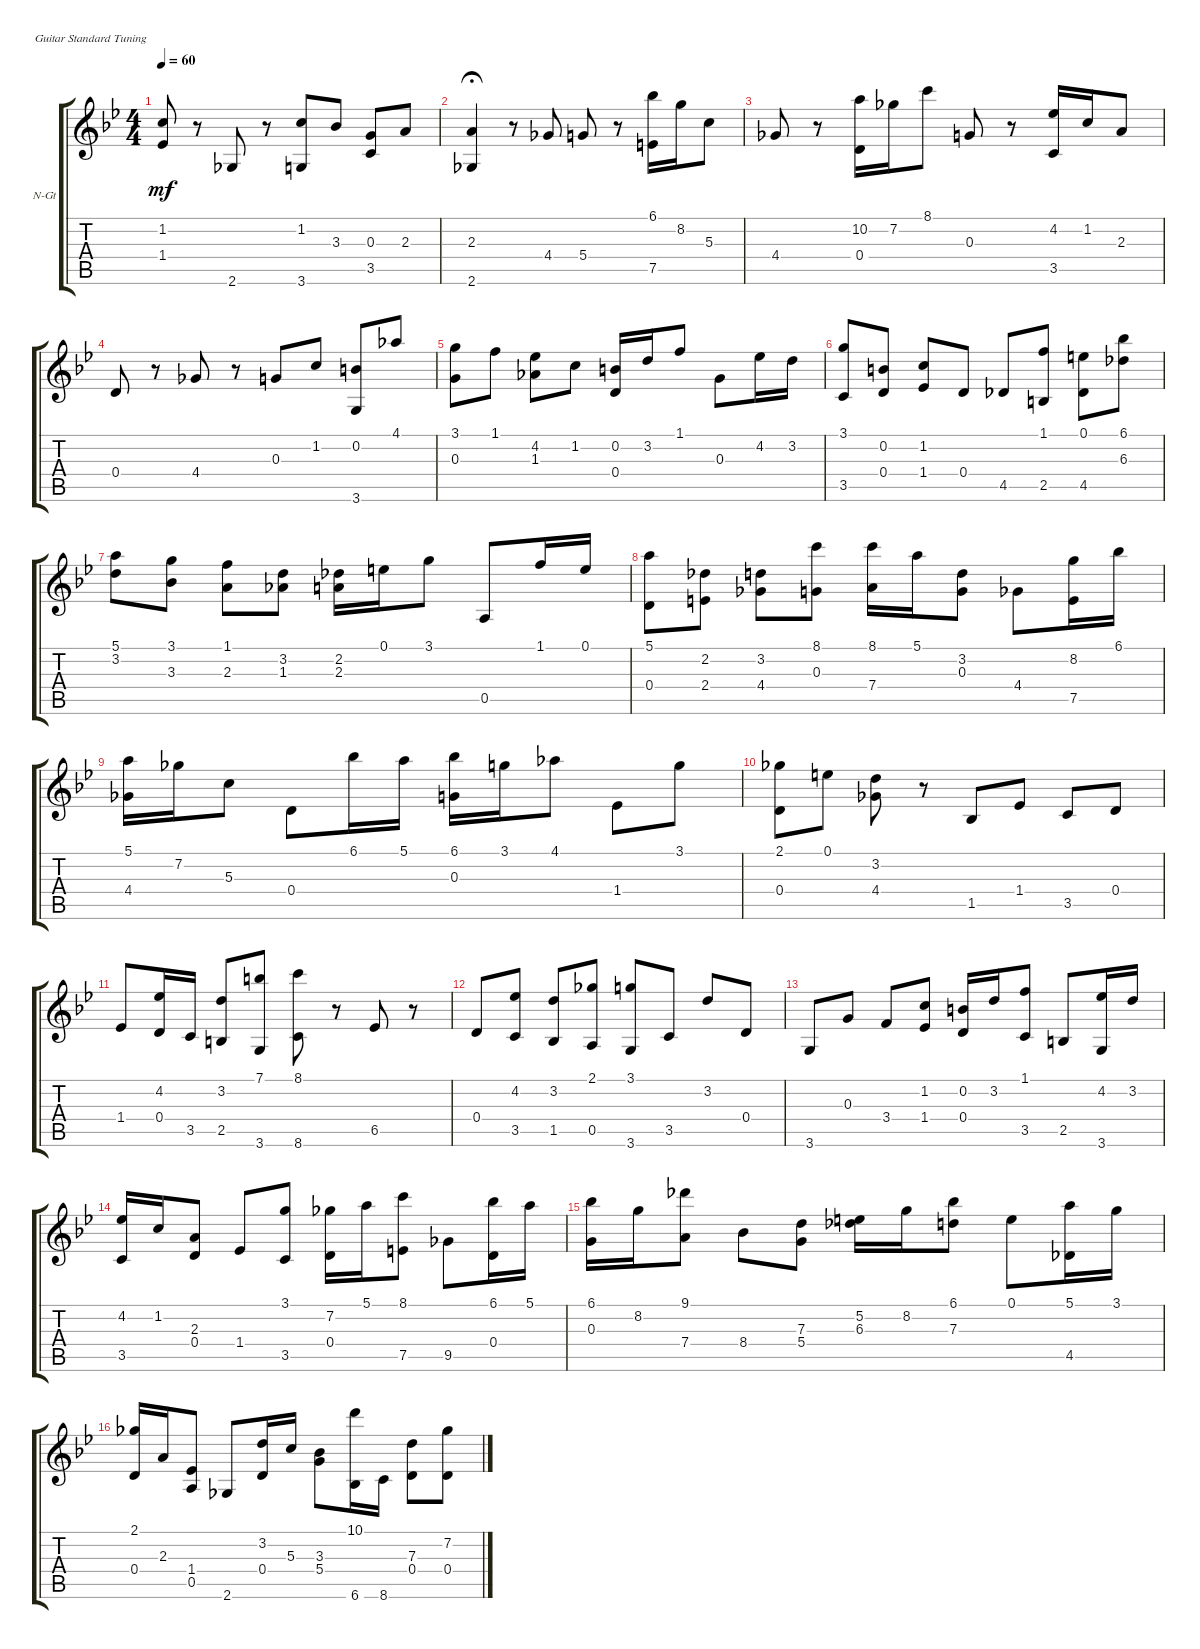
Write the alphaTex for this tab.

\defaultSystemsLayout 4
\bracketExtendMode groupsimilarinstruments
\firstSystemTrackNameOrientation horizontal
\otherSystemsTrackNameOrientation horizontal
\track ("Nylon Guitar" "N-Gt") {instrument acousticguitarnylon}
\staff {score tabs}
\tuning (E4 B3 G3 D3 A2 E2)
\ts (4 4)
\tempo 60
\clef g2
\ks gminor
(1.2 1.4).8{dy mf} r.8 2.6.8 r.8 (3.6 1.2).8 3.3.8 (0.3 3.5).8 2.3.8 |
(2.3 2.6).4{fermata (medium 0)} r.8 4.4.8 5.4.8 r.8 (7.5 6.1).16 8.2.16 5.3.8 |
4.4.8 r.8 (0.4 10.2).16 7.2.16 8.1.8 0.3.8 r.8 (4.2 3.5).16 1.2.16 2.3.8 |
0.4.8 r.8 4.4.8 r.8 0.3.8 1.2.8 (0.2 3.6).8 4.1.8 |
(3.1 0.3).8 1.1.8 (4.2 1.3).8 1.2.8 (0.2 0.4).16 3.2.16 1.1.8 0.3.8 4.2.16 3.2.16 |
(3.1 3.5).8 (0.4 0.2).8 (1.2 1.4).8 0.4.8 4.5.8 (2.5 1.1).8 (0.1 4.5).8 (6.1 6.3).8 |
(5.1 3.2).8 (3.1 3.3).8 (1.1 2.3).8 (1.3 3.2).8 (2.2 2.3).16 0.1.16 3.1.8 0.5.8 1.1.16 0.1.16 |
(5.1 0.4).8 (2.2 2.4).8 (3.2 4.4).8 (0.3 8.1).8 (8.1 7.4).16 5.1.16 (3.2 0.3).8 4.4.8 (7.5 8.2).16 6.1.16 |
(5.1 4.4).16 7.2.16 5.3.8 0.4.8 6.1.16 5.1.16 (6.1 0.3).16 3.1.16 4.1.8 1.4.8 3.1.8 |
(2.1 0.4).8 0.1.8 (3.2 4.4).8 r.8 1.5.8 1.4.8 3.5.8 0.4.8 |
1.4.8 (4.2 0.4).16 3.5.16 (2.5 3.2).8 (3.6 7.1).8 (8.1 8.6).8 r.8 6.5.8 r.8 |
0.4.8 (3.5 4.2).8 (3.2 1.5).8 (2.1 0.5).8 (3.6 3.1).8 3.5.8 3.2.8 0.4.8 |
3.6.8 0.3.8 3.4.8 (1.4 1.2).8 (0.2 0.4).16 3.2.16 (1.1 3.5).8 2.5.8 (3.6 4.2).16 3.2.16 |
(4.2 3.5).16 1.2.16 (2.3 0.4).8 1.4.8 (3.5 3.1).8 (0.4 7.2).16 5.1.16 (8.1 7.5).8 9.5.8 (0.4 6.1).16 5.1.16 |
(6.1 0.3).16 8.2.16 (9.1 7.4).8 8.4.8 (5.4 7.3).8 (5.2 6.3).16 8.2.16 (6.1 7.3).8 0.1.8 (4.5 5.1).16 3.1.16 |
(2.1 0.4).16 2.3.16 (1.4 0.5).8 2.6.8 (0.4 3.2).16 5.3.16 (3.3 5.4).8 (6.6 10.1).16 8.6.16 (0.4 7.3).8 (0.4 7.2).8
